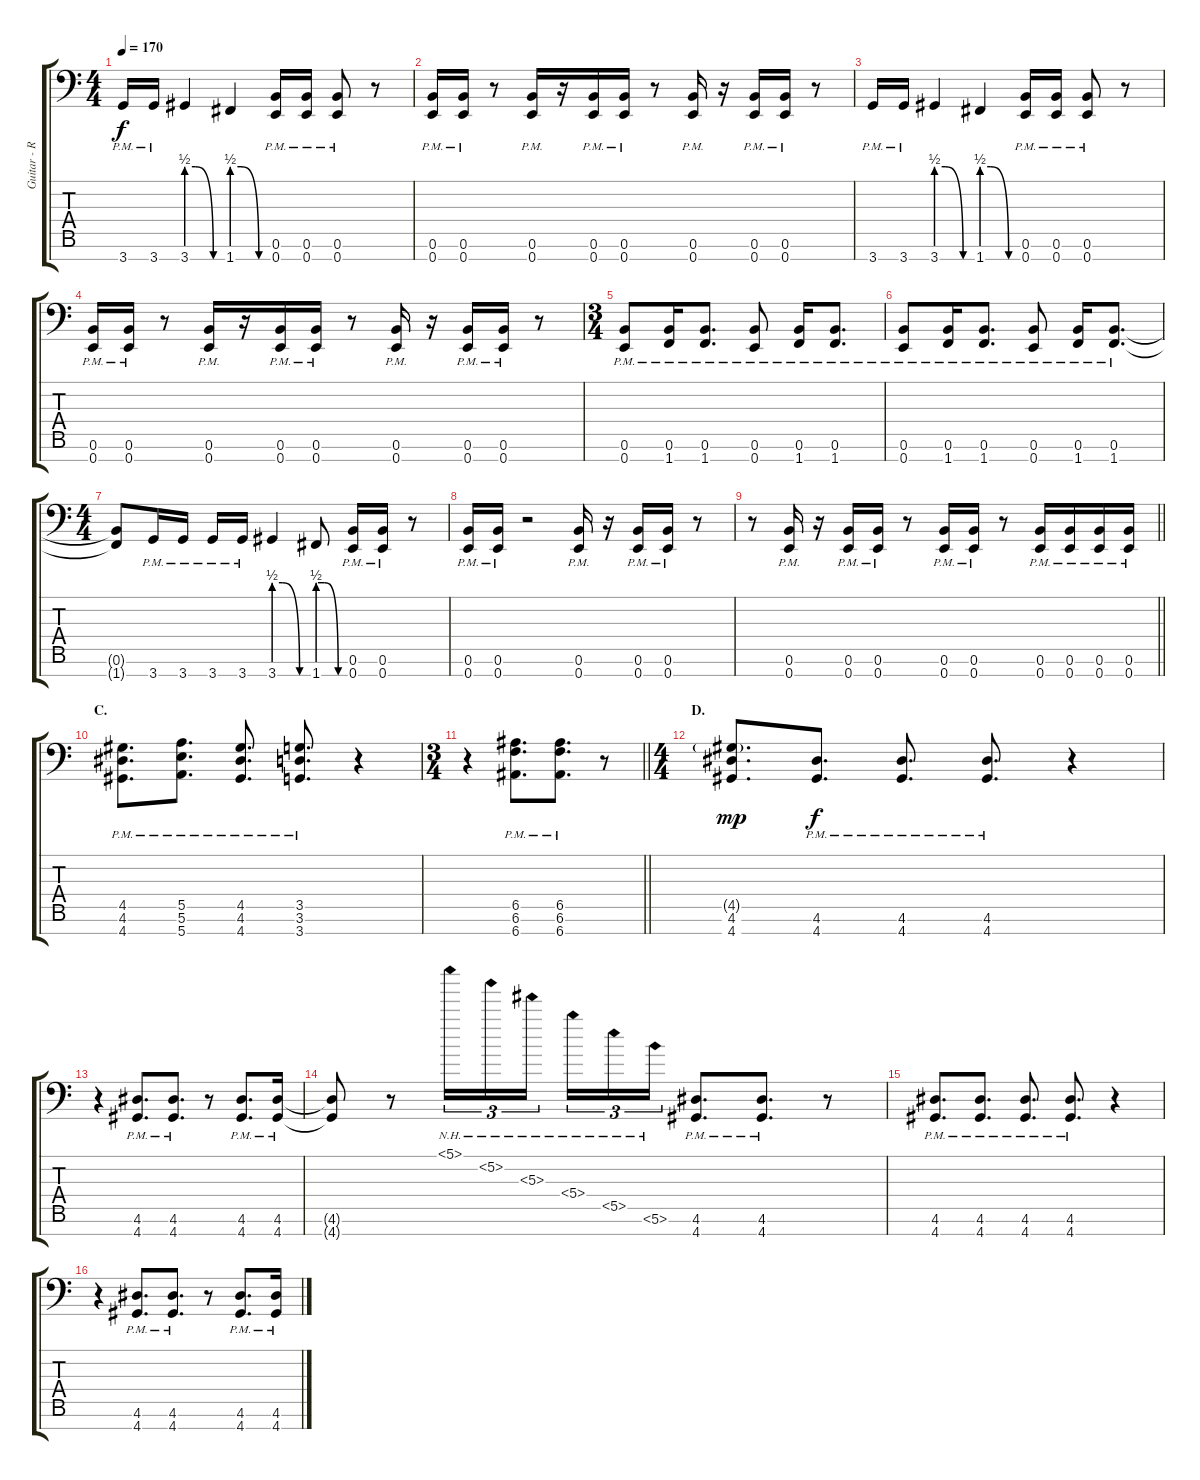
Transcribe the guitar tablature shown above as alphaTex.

\track ("Guitar - Right" "Guitar - R") {instrument distortionguitar}
\staff {score tabs}
\tuning (E4 B3 Gb3 B2 E2 B1 E1) {hide}
\ts (4 4)
\tempo 170
\clef f4
\ks c
3.7{pm}.16{dy f} 3.7{pm}.16 3.7{be (custom 0 2 15 2 45 0 60 0)}.4 1.7{be (custom 0 2 15 2 45 0 60 0)}.4 (0.6{pm} 0.7{pm}).16 (0.6{pm} 0.7{pm}).16 (0.6{pm} 0.7{pm}).8 r.8 |
(0.6{pm} 0.7{pm}).16 (0.6{pm} 0.7{pm}).16 r.8 (0.6{pm} 0.7{pm}).16 r.16 (0.6{pm} 0.7{pm}).16 (0.6{pm} 0.7{pm}).16 r.8 (0.6{pm} 0.7{pm}).16 r.16 (0.6{pm} 0.7{pm}).16 (0.6{pm} 0.7{pm}).16 r.8 |
3.7{pm}.16 3.7{pm}.16 3.7{be (custom 0 2 15 2 45 0 60 0)}.4 1.7{be (custom 0 2 15 2 45 0 60 0)}.4 (0.6{pm} 0.7{pm}).16 (0.6{pm} 0.7{pm}).16 (0.6{pm} 0.7{pm}).8 r.8 |
(0.6{pm} 0.7{pm}).16 (0.6{pm} 0.7{pm}).16 r.8 (0.6{pm} 0.7{pm}).16 r.16 (0.6{pm} 0.7{pm}).16 (0.6{pm} 0.7{pm}).16 r.8 (0.6{pm} 0.7{pm}).16 r.16 (0.6{pm} 0.7{pm}).16 (0.6{pm} 0.7{pm}).16 r.8 |
\ts (3 4)
(0.6{pm} 0.7{pm}).8 (0.6{pm} 1.7{pm}).16 (0.6{pm} 1.7{pm}).8{d} (0.6{pm} 0.7{pm}).8 (0.6{pm} 1.7{pm}).16 (0.6{pm} 1.7{pm}).8{d} |
(0.6{pm} 0.7{pm}).8 (0.6{pm} 1.7{pm}).16 (0.6{pm} 1.7{pm}).8{d} (0.6{pm} 0.7{pm}).8 (0.6{pm} 1.7{pm}).16 (0.6{pm} 1.7{pm}).8{d} |
\ts (4 4)
(0.6{t} 1.7{t}).8 3.7{pm}.16 3.7{pm}.16 3.7{pm}.16 3.7{pm}.16 3.7{be (custom 0 2 15 2 45 0 60 0)}.4 1.7{be (custom 0 2 15 2 45 0 60 0)}.8 (0.6{pm} 0.7{pm}).16 (0.6{pm} 0.7{pm}).16 r.8 |
(0.6{pm} 0.7{pm}).16 (0.6{pm} 0.7{pm}).16 r.2 (0.6{pm} 0.7{pm}).16 r.16 (0.6{pm} 0.7{pm}).16 (0.6{pm} 0.7{pm}).16 r.8 |
\barLineRight lightlight
r.8 (0.6{pm} 0.7{pm}).16 r.16 (0.6{pm} 0.7{pm}).16 (0.6{pm} 0.7{pm}).16 r.8 (0.6{pm} 0.7{pm}).16 (0.6{pm} 0.7{pm}).16 r.8 (0.6{pm} 0.7{pm}).16 (0.6{pm} 0.7{pm}).16 (0.6{pm} 0.7{pm}).16 (0.6{pm} 0.7{pm}).16 |
\section ("" "C.")
(4.5{pm} 4.6{pm} 4.7{pm}).8{d} (5.5{pm} 5.6{pm} 5.7{pm}).8{d} (4.5{pm} 4.6{pm} 4.7{pm}).8{d} (3.5{pm} 3.6{pm} 3.7{pm}).8{d} r.4 |
\ts (3 4)
\barLineRight lightlight
r.4 (6.5{pm} 6.6{pm} 6.7{pm}).8{d} (6.5{pm} 6.6{pm} 6.7{pm}).8{d} r.8 |
\ts (4 4)
\section ("" "D.")
(4.5{g} 4.6 4.7).8{d dy mp} (4.6{pm} 4.7{pm}).8{d dy f} (4.6{pm} 4.7{pm}).8{d} (4.6{pm} 4.7{pm}).8{d} r.4 |
r.4 (4.6{pm} 4.7{pm}).8{d} (4.6{pm} 4.7{pm}).8{d} r.8 (4.6{pm} 4.7{pm}).8{d} (4.6{pm} 4.7{pm}).16 |
(4.6{t} 4.7{t}).8 r.8 5.1{nh}.16{tu (3 2)} 5.2{nh}.16{tu (3 2)} 5.3{nh}.16{tu (3 2) beam splitsecondary} 5.4{nh}.16{tu (3 2)} 5.5{nh}.16{tu (3 2)} 5.6{nh}.16{tu (3 2)} (4.6{pm} 4.7{pm}).8{d} (4.6{pm} 4.7{pm}).8{d} r.8 |
(4.6{pm} 4.7{pm}).8{d} (4.6{pm} 4.7{pm}).8{d} (4.6{pm} 4.7{pm}).8{d} (4.6{pm} 4.7{pm}).8{d} r.4 |
r.4 (4.6{pm} 4.7{pm}).8{d} (4.6{pm} 4.7{pm}).8{d} r.8 (4.6{pm} 4.7{pm}).8{d} (4.6{pm} 4.7{pm}).16
